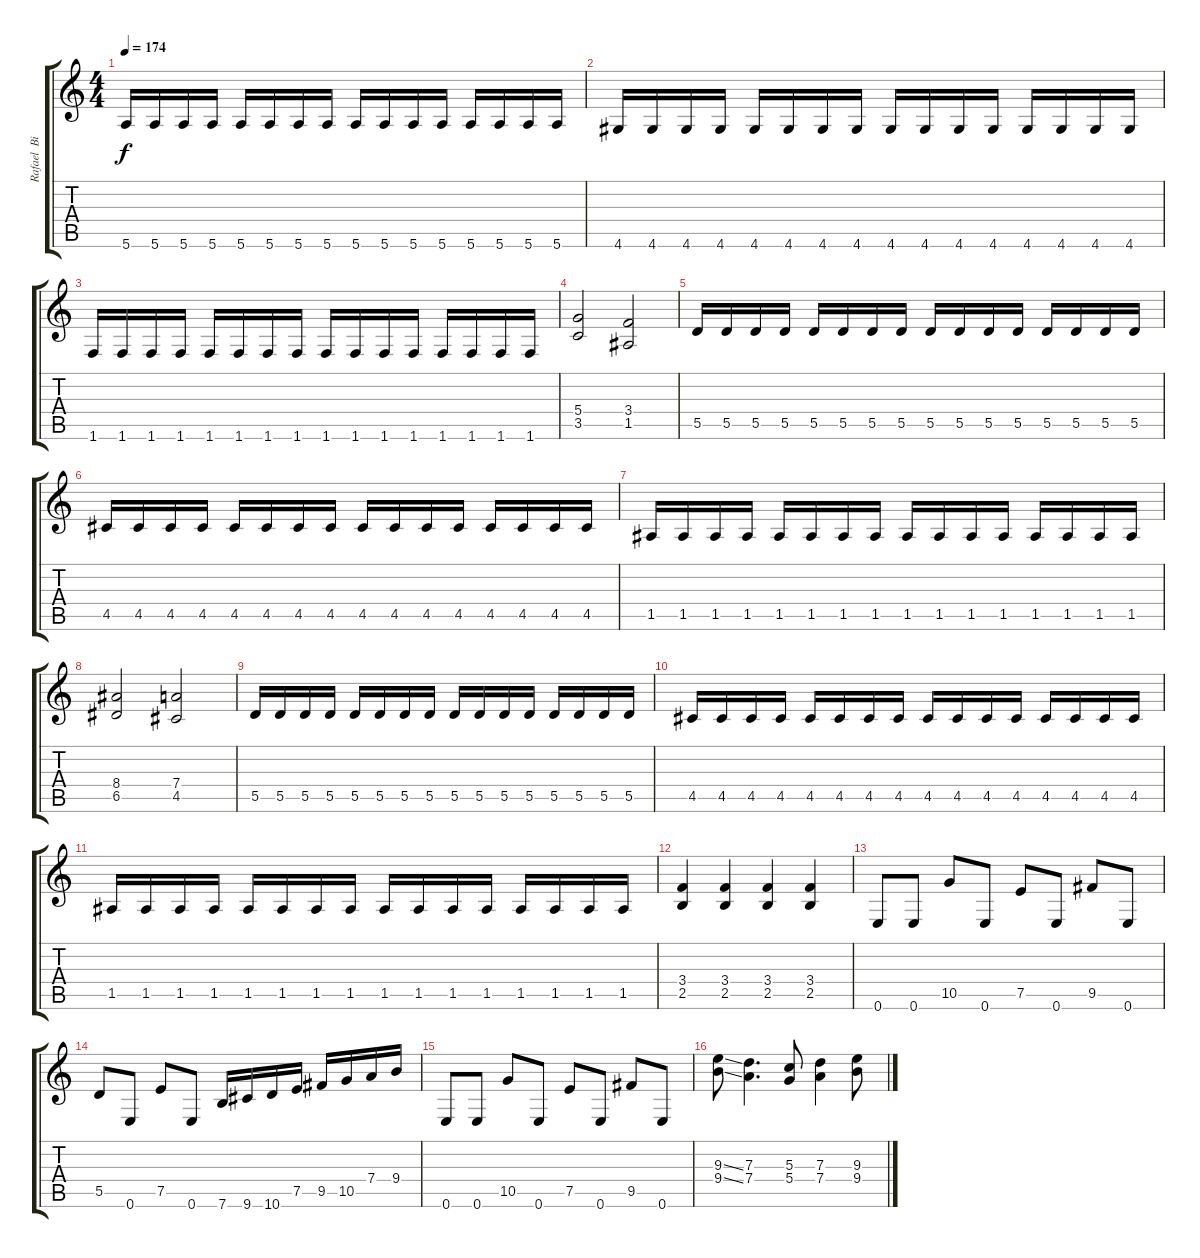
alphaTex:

\track ("Rafael  Bittencourt" "Rafael  Bi") {instrument distortionguitar}
\staff {score tabs}
\tuning (E4 B3 G3 D3 A2 E2) {hide}
\ts (4 4)
\tempo 174
\clef g2
\ks c
5.6.16{dy f} 5.6.16 5.6.16 5.6.16 5.6.16 5.6.16 5.6.16 5.6.16 5.6.16 5.6.16 5.6.16 5.6.16 5.6.16 5.6.16 5.6.16 5.6.16 |
4.6.16 4.6.16 4.6.16 4.6.16 4.6.16 4.6.16 4.6.16 4.6.16 4.6.16 4.6.16 4.6.16 4.6.16 4.6.16 4.6.16 4.6.16 4.6.16 |
1.6.16 1.6.16 1.6.16 1.6.16 1.6.16 1.6.16 1.6.16 1.6.16 1.6.16 1.6.16 1.6.16 1.6.16 1.6.16 1.6.16 1.6.16 1.6.16 |
(5.4 3.5).2 (3.4 1.5).2 |
5.5.16 5.5.16 5.5.16 5.5.16 5.5.16 5.5.16 5.5.16 5.5.16 5.5.16 5.5.16 5.5.16 5.5.16 5.5.16 5.5.16 5.5.16 5.5.16 |
4.5.16 4.5.16 4.5.16 4.5.16 4.5.16 4.5.16 4.5.16 4.5.16 4.5.16 4.5.16 4.5.16 4.5.16 4.5.16 4.5.16 4.5.16 4.5.16 |
1.5.16 1.5.16 1.5.16 1.5.16 1.5.16 1.5.16 1.5.16 1.5.16 1.5.16 1.5.16 1.5.16 1.5.16 1.5.16 1.5.16 1.5.16 1.5.16 |
(8.4 6.5).2 (7.4 4.5).2 |
5.5.16 5.5.16 5.5.16 5.5.16 5.5.16 5.5.16 5.5.16 5.5.16 5.5.16 5.5.16 5.5.16 5.5.16 5.5.16 5.5.16 5.5.16 5.5.16 |
4.5.16 4.5.16 4.5.16 4.5.16 4.5.16 4.5.16 4.5.16 4.5.16 4.5.16 4.5.16 4.5.16 4.5.16 4.5.16 4.5.16 4.5.16 4.5.16 |
1.5.16 1.5.16 1.5.16 1.5.16 1.5.16 1.5.16 1.5.16 1.5.16 1.5.16 1.5.16 1.5.16 1.5.16 1.5.16 1.5.16 1.5.16 1.5.16 |
(3.4 2.5).4 (3.4 2.5).4 (3.4 2.5).4 (3.4 2.5).4 |
0.6.8 0.6.8 10.5.8 0.6.8 7.5.8 0.6.8 9.5.8 0.6.8 |
5.5.8 0.6.8 7.5.8 0.6.8 7.6.16 9.6.16 10.6.16 7.5.16 9.5.16 10.5.16 7.4.16 9.4.16 |
0.6.8 0.6.8 10.5.8 0.6.8 7.5.8 0.6.8 9.5.8 0.6.8 |
(9.3{ss} 9.4{ss}).8 (7.3 7.4).4{d} (5.3 5.4).8 (7.3 7.4).4 (9.3 9.4).8
